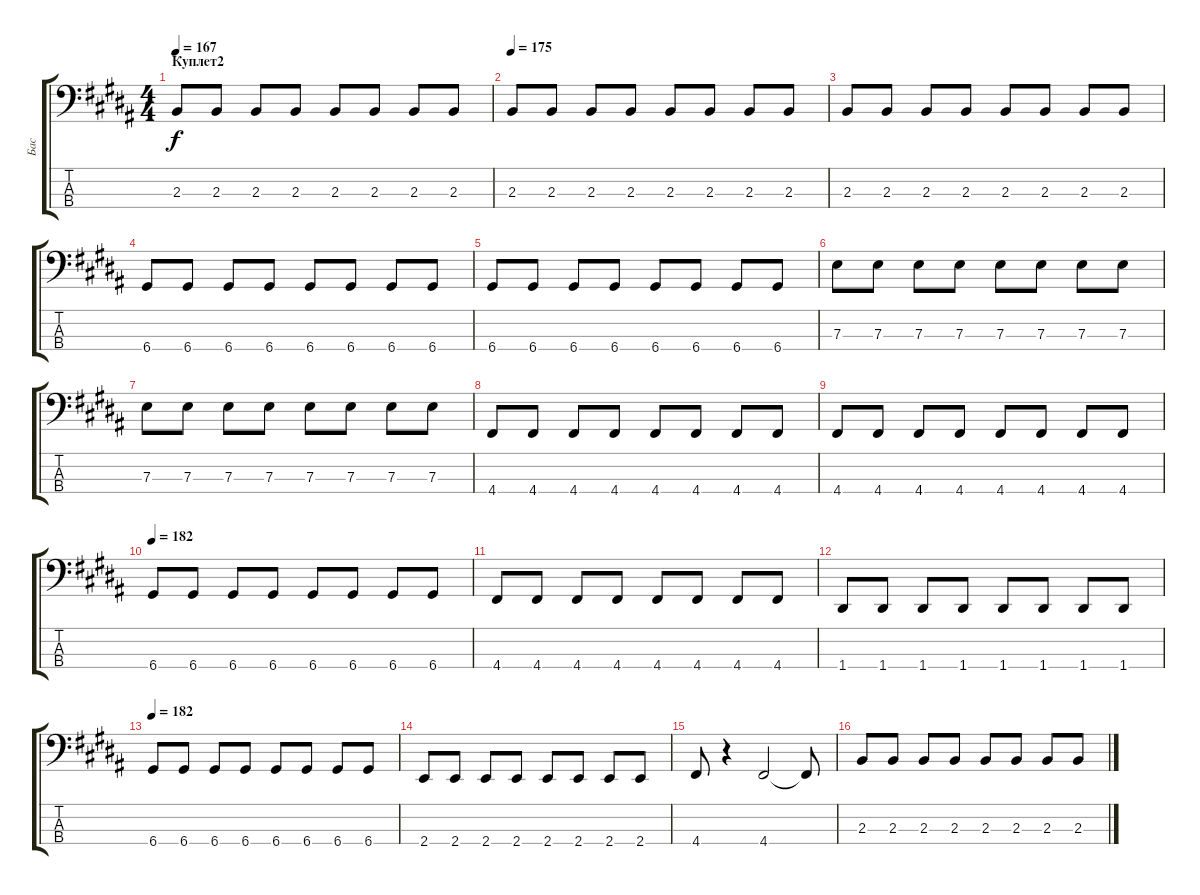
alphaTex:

\track ("Бас" "Бас") {instrument electricbassfinger}
\staff {score tabs}
\tuning (G2 D2 A1 D1) {hide}
\ts (4 4)
\section ("" "Куплет2")
\tempo 167
\clef f4
\ks b
2.3.8{dy f} 2.3.8 2.3.8 2.3.8 2.3.8 2.3.8 2.3.8 2.3.8 |
\tempo 175
2.3.8 2.3.8 2.3.8 2.3.8 2.3.8 2.3.8 2.3.8 2.3.8 |
2.3.8 2.3.8 2.3.8 2.3.8 2.3.8 2.3.8 2.3.8 2.3.8 |
6.4.8 6.4.8 6.4.8 6.4.8 6.4.8 6.4.8 6.4.8 6.4.8 |
6.4.8 6.4.8 6.4.8 6.4.8 6.4.8 6.4.8 6.4.8 6.4.8 |
7.3.8 7.3.8 7.3.8 7.3.8 7.3.8 7.3.8 7.3.8 7.3.8 |
7.3.8 7.3.8 7.3.8 7.3.8 7.3.8 7.3.8 7.3.8 7.3.8 |
4.4.8 4.4.8 4.4.8 4.4.8 4.4.8 4.4.8 4.4.8 4.4.8 |
4.4.8 4.4.8 4.4.8 4.4.8 4.4.8 4.4.8 4.4.8 4.4.8 |
\tempo 182
6.4.8 6.4.8 6.4.8 6.4.8 6.4.8 6.4.8 6.4.8 6.4.8 |
4.4.8 4.4.8 4.4.8 4.4.8 4.4.8 4.4.8 4.4.8 4.4.8 |
1.4.8 1.4.8 1.4.8 1.4.8 1.4.8 1.4.8 1.4.8 1.4.8 |
\tempo 182
6.4.8 6.4.8 6.4.8 6.4.8 6.4.8 6.4.8 6.4.8 6.4.8 |
2.4.8 2.4.8 2.4.8 2.4.8 2.4.8 2.4.8 2.4.8 2.4.8 |
4.4.8 r.4 4.4.2 4.4{t}.8 |
2.3.8 2.3.8 2.3.8 2.3.8 2.3.8 2.3.8 2.3.8 2.3.8
